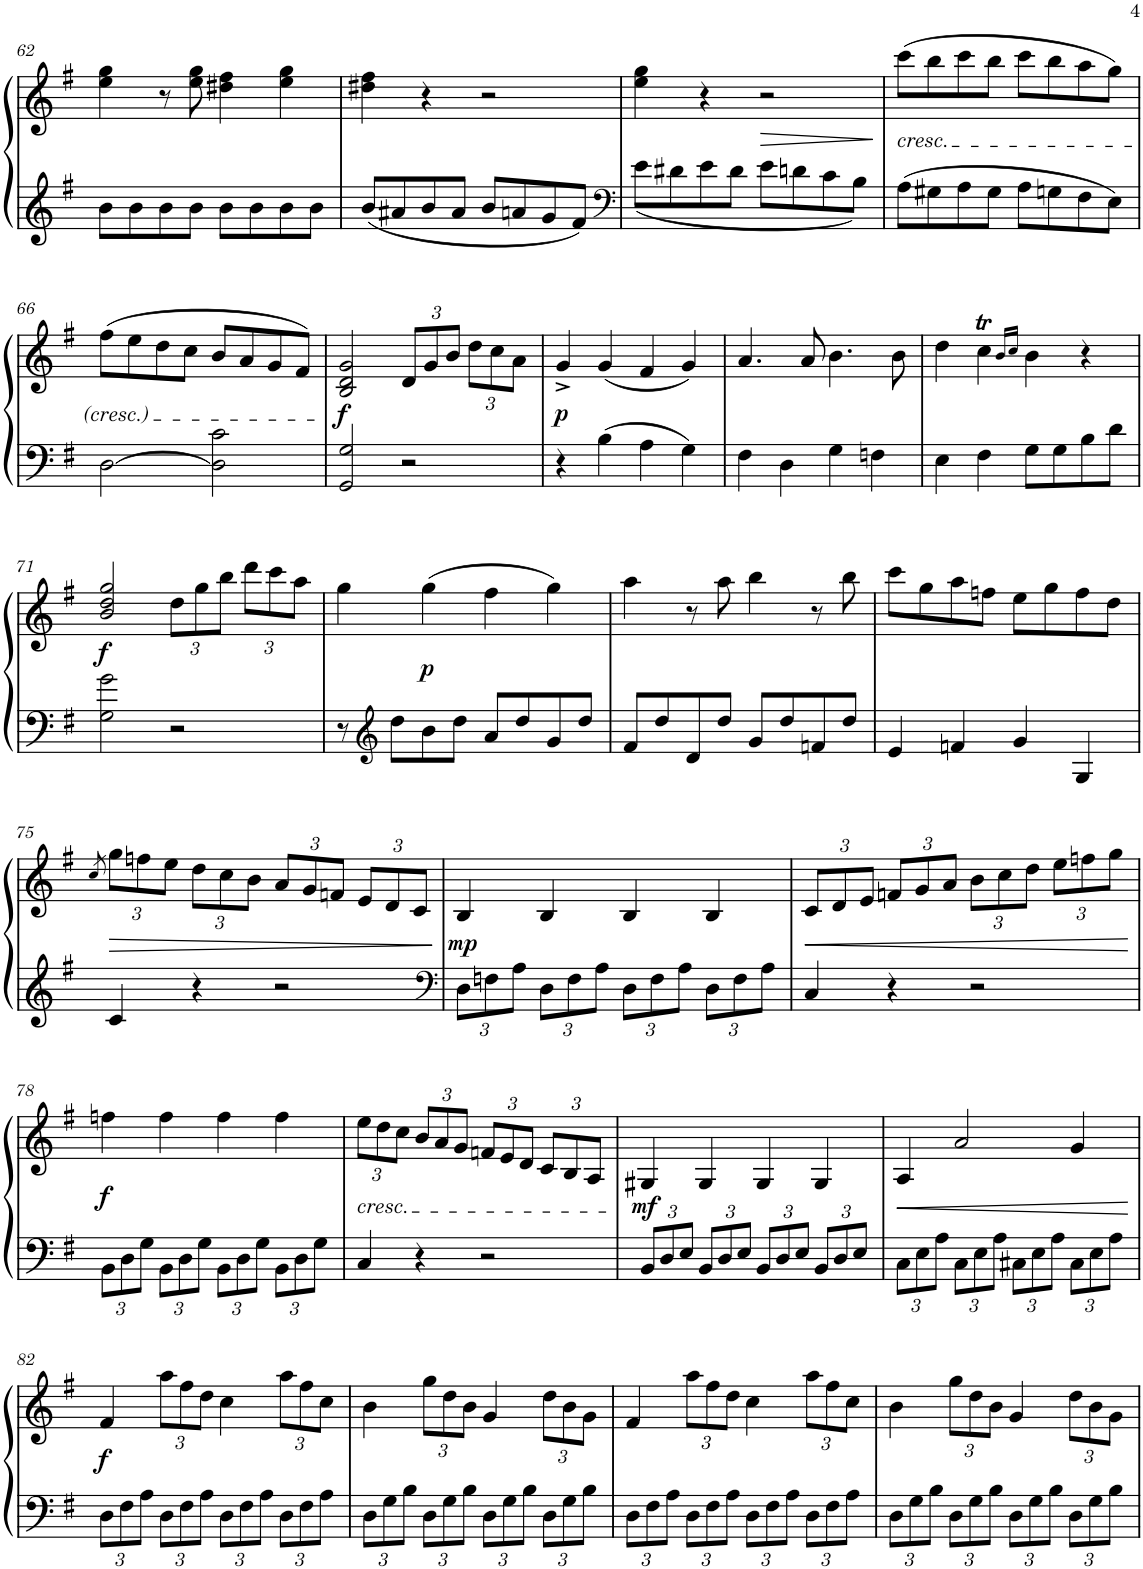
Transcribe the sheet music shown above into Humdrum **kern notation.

**kern	**kern	**dynam
*part1	*part1	*part1
*staff2	*staff1	*staff1/2
*I"Piano	*	*
*I'Pno.	*	*
!!LO:PB:g=z
*clefG2	*clefG2	*
*k[f#]	*k[f#]	*
*M2/2	*M2/2	*
*met(c|)	*met(c|)	*
=62	=62	=62
8b\L	4ee\ 4gg\	.
8b\	.	.
8b\	8r	.
8b\J	8ee\ 8gg\	.
8b\L	4dd#X\ 4ff#\	.
8b\	.	.
8b\	4ee\ 4gg\	.
8b\J	.	.
=63	=63	=63
8b/L	4dd#X\ 4ff#\	.
8a#X/	.	.
8b/	4r	.
8a#/J	.	.
8b/L	2r	.
8an/	.	.
8g/	.	.
8f#/J	.	.
=64	=64	=64
*clefF4	*	*
8e\L	4ee\ 4gg\	.
8d#X\	.	.
8e\	4r	.
8d#\J	.	.
8e\L	2r	.
8dn\	.	.
8c\	.	.
8B\J	.	.
=65	=65	=65
!	!LO:TX:b:i:t=cresc.	!
8A\L	(8ccc\L	.
8G#X\	8bb\	.
8A\	8ccc\	.
8G#\J	8bb\J	.
8A\L	8ccc\L	.
8Gn\	8bb\	.
8F#\	8aa\	.
8E\J	8gg\J)	.
!!LO:LB:g=z
=66	=66	=66
[2D\	(8ff#\L	.
.	8ee\	.
.	8dd\	.
.	8cc\J	.
2D\] 2c\	8b/L	.
.	8a/	.
.	8g/	.
.	8f#/J)	.
=67	=67	=67
!	!	!LO:DY:b
2GG/ 2G/	2B/ 2d/ 2g/	f
*	*Xbrackettup	*
2r	12d/L	.
.	12g/	.
.	12b/J	.
.	12dd\L	.
.	12cc\	.
.	12a\J	.
=68	=68	=68
!	!	!LO:DY:b
4r	4g^/	p
4B\	(4g/	.
4A\	4f#/	.
4G\	4g/)	.
=69	=69	=69
4F#\	4.a/	.
4D\	.	.
.	8a/	.
4G\	4.b\	.
4Fn\	.	.
.	8b\	.
=70	=70	=70
4E\	4dd\	.
4F#\	4ccT\	.
.	16qb/LL	.
.	16qcc/JJ	.
8G\L	4b\	.
8G\	.	.
8B\	4r	.
8d\J	.	.
!!LO:LB:g=z
=71	=71	=71
!	!	!LO:DY:b
2G\ 2g\	2b/ 2dd/ 2gg/	f
2r	12dd\L	.
.	12gg\	.
.	12bb\J	.
.	12ddd\L	.
.	12ccc\	.
.	12aa\J	.
=72	=72	=72
8r	4gg\	.
*clefG2	*	*
8dd\L	.	.
!	!	!LO:DY:b
8b\	(4gg\	p
8dd\J	.	.
8a/L	4ff#\	.
8dd/	.	.
8g/	4gg\)	.
8dd/J	.	.
=73	=73	=73
8f#/L	4aa\	.
8dd/	.	.
8d/	8r	.
8dd/J	8aa\	.
8g/L	4bb\	.
8dd/	.	.
8fn/	8r	.
8dd/J	8bb\	.
=74	=74	=74
4e/	8ccc\L	.
.	8gg\	.
4fn/	8aa\	.
.	8ffn\J	.
4g/	8ee\L	.
.	8gg\	.
4G/	8ff\	.
.	8dd\J	.
!!LO:LB:g=z
=75	=75	=75
.	8qcc/	.
4c/	12gg\L	.
.	12ffn\	.
.	12ee\J	.
4r	12dd\L	.
.	12cc\	.
.	12b\J	.
2r	12a/L	.
.	12g/	.
.	12fn/J	.
.	12e/L	.
.	12d/	.
.	12c/J	.
=76	=76	=76
*clefF4	*	*
*Xbrackettup	*	*
!	!	!LO:DY:b
12D\L	4B/	mp
12Fn\	.	.
12A\J	.	.
12D\L	4B/	.
12F\	.	.
12A\J	.	.
12D\L	4B/	.
12F\	.	.
12A\J	.	.
12D\L	4B/	.
12F\	.	.
12A\J	.	.
=77	=77	=77
!	!	!LO:HP:b
4C/	12c/L	<
.	12d/	.
.	12e/J	.
4r	12fn/L	.
.	12g/	.
.	12a/J	.
2r	12b\L	.
.	12cc\	.
.	12dd\J	.
.	12ee\L	.
.	12ffn\	.
.	12gg\J	.
.	.	[
!!LO:LB:g=z
=78	=78	=78
!	!	!LO:DY:b
12BB\L	4ffn\	f
12D\	.	.
12G\J	.	.
12BB\L	4ff\	.
12D\	.	.
12G\J	.	.
12BB\L	4ff\	.
12D\	.	.
12G\J	.	.
12BB\L	4ff\	.
12D\	.	.
12G\J	.	.
=79	=79	=79
!	!LO:TX:b:i:t=cresc.	!
4C/	12ee\L	.
.	12dd\	.
.	12cc\J	.
4r	12b/L	.
.	12a/	.
.	12g/J	.
2r	12fn/L	.
.	12e/	.
.	12d/J	.
.	12c/L	.
.	12B/	.
.	12A/J	.
=80	=80	=80
!	!	!LO:DY:b
12BB/L	4G#X/	mf
12D/	.	.
12E/J	.	.
12BB/L	4G#/	.
12D/	.	.
12E/J	.	.
12BB/L	4G#/	.
12D/	.	.
12E/J	.	.
12BB/L	4G#/	.
12D/	.	.
12E/J	.	.
=81	=81	=81
!	!	!LO:HP:b
12C\L	4A/	<
12E\	.	.
12A\J	.	.
12C\L	2a/	.
12E\	.	.
12A\J	.	.
12C#X\L	.	.
12E\	.	.
12A\J	.	.
12C#\L	4g/	.
12E\	.	.
12A\J	.	.
.	.	[
!!LO:LB:g=z
=82	=82	=82
!	!	!LO:DY:b
12D\L	4f#/	f
12F#\	.	.
12A\J	.	.
12D\L	12aa\L	.
12F#\	12ff#\	.
12A\J	12dd\J	.
12D\L	4cc\	.
12F#\	.	.
12A\J	.	.
12D\L	12aa\L	.
12F#\	12ff#\	.
12A\J	12cc\J	.
=83	=83	=83
12D\L	4b\	.
12G\	.	.
12B\J	.	.
12D\L	12gg\L	.
12G\	12dd\	.
12B\J	12b\J	.
12D\L	4g/	.
12G\	.	.
12B\J	.	.
12D\L	12dd\L	.
12G\	12b\	.
12B\J	12g\J	.
=84	=84	=84
12D\L	4f#/	.
12F#\	.	.
12A\J	.	.
12D\L	12aa\L	.
12F#\	12ff#\	.
12A\J	12dd\J	.
12D\L	4cc\	.
12F#\	.	.
12A\J	.	.
12D\L	12aa\L	.
12F#\	12ff#\	.
12A\J	12cc\J	.
=85	=85	=85
12D\L	4b\	.
12G\	.	.
12B\J	.	.
12D\L	12gg\L	.
12G\	12dd\	.
12B\J	12b\J	.
12D\L	4g/	.
12G\	.	.
12B\J	.	.
12D\L	12dd\L	.
12G\	12b\	.
12B\J	12g\J	.
=	=	=
*-	*-	*-
